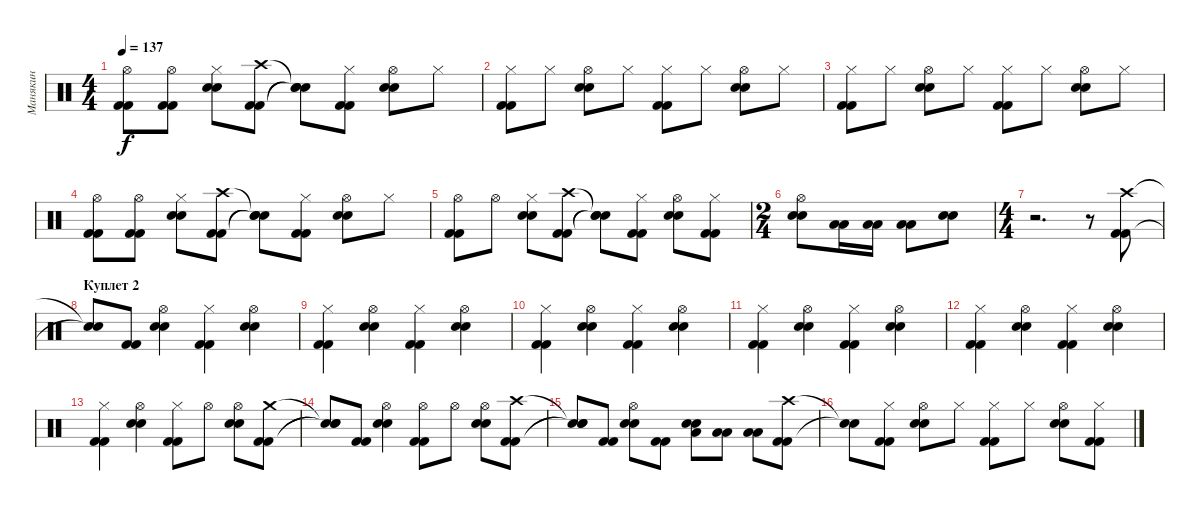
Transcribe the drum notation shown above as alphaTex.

\track ("Манякин" "Манякин") {instrument percussion}
\staff {score}
\articulation defaults
\ts (4 4)
\tempo 137
\clef neutral
\ks c
("Hi-Hat (open)" "Kick (hit) 2" "Kick (hit) 2").8{dy f} ("Hi-Hat (open)" "Kick (hit) 2" "Kick (hit) 2").8 ("Hi-Hat (closed)" "Electric Snare (hit)" "Electric Snare (hit)").8 ("Crash high (hit)" "Kick (hit) 2" "Kick (hit) 2").8 ("Snare (hit)"{t} "Snare (hit)"{t} "Snare (hit)"{t}).8 ("Hi-Hat (closed)" "Kick (hit) 2" "Kick (hit) 2").8 ("Hi-Hat (open)" "Electric Snare (hit)" "Electric Snare (hit)").8 "Hi-Hat (closed)".8 |
("Hi-Hat (closed)" "Kick (hit) 2" "Kick (hit) 2").8 "Hi-Hat (closed)".8 ("Hi-Hat (open)" "Electric Snare (hit)" "Electric Snare (hit)").8 "Hi-Hat (closed)".8 ("Hi-Hat (closed)" "Kick (hit) 2" "Kick (hit) 2").8 "Hi-Hat (closed)".8 ("Hi-Hat (open)" "Electric Snare (hit)" "Electric Snare (hit)").8 "Hi-Hat (closed)".8 |
("Hi-Hat (closed)" "Kick (hit) 2" "Kick (hit) 2").8 "Hi-Hat (closed)".8 ("Hi-Hat (open)" "Electric Snare (hit)" "Electric Snare (hit)").8 "Hi-Hat (closed)".8 ("Hi-Hat (closed)" "Kick (hit) 2" "Kick (hit) 2").8 "Hi-Hat (closed)".8 ("Hi-Hat (open)" "Electric Snare (hit)" "Electric Snare (hit)").8 "Hi-Hat (closed)".8 |
("Hi-Hat (open)" "Kick (hit) 2" "Kick (hit) 2").8 ("Hi-Hat (open)" "Kick (hit) 2" "Kick (hit) 2").8 ("Hi-Hat (closed)" "Electric Snare (hit)" "Electric Snare (hit)").8 ("Crash high (hit)" "Kick (hit) 2" "Kick (hit) 2").8 ("Snare (hit)"{t} "Snare (hit)"{t} "Snare (hit)"{t}).8 ("Hi-Hat (closed)" "Kick (hit) 2" "Kick (hit) 2").8 ("Hi-Hat (open)" "Electric Snare (hit)" "Electric Snare (hit)").8 "Hi-Hat (closed)".8 |
("Hi-Hat (open)" "Kick (hit) 2" "Kick (hit) 2").8 "Hi-Hat (open)".8 ("Hi-Hat (closed)" "Electric Snare (hit)" "Electric Snare (hit)").8 ("Crash high (hit)" "Kick (hit) 2" "Kick (hit) 2").8 ("Snare (hit)"{t} "Snare (hit)"{t} "Snare (hit)"{t}).8 ("Hi-Hat (closed)" "Kick (hit) 2" "Kick (hit) 2").8 ("Hi-Hat (open)" "Electric Snare (hit)" "Electric Snare (hit)").8 ("Hi-Hat (closed)" "Kick (hit) 2" "Kick (hit) 2").8 |
\ts (2 4)
("Hi-Hat (open)" "Electric Snare (hit)" "Electric Snare (hit)").8 ("Low Tom (hit)" "Low Tom (hit)").16 ("Low Tom (hit)" "Low Tom (hit)").16 ("Low Tom (hit)" "Low Tom (hit)").8 ("Electric Snare (hit)" "Electric Snare (hit)").8 |
\ts (4 4)
r.2{d} r.8 ("Crash high (hit)" "Kick (hit) 2" "Kick (hit) 2").8 |
\section ("" "Куплет 2")
("Snare (hit)"{t} "Snare (hit)"{t}).8 ("Kick (hit) 2" "Kick (hit) 2").8 ("Hi-Hat (open)" "Electric Snare (hit)" "Electric Snare (hit)").4 ("Hi-Hat (closed)" "Kick (hit) 2" "Kick (hit) 2").4 ("Hi-Hat (open)" "Electric Snare (hit)" "Electric Snare (hit)").4 |
("Hi-Hat (closed)" "Kick (hit) 2" "Kick (hit) 2").4 ("Hi-Hat (open)" "Electric Snare (hit)" "Electric Snare (hit)").4 ("Hi-Hat (closed)" "Kick (hit) 2" "Kick (hit) 2").4 ("Hi-Hat (open)" "Electric Snare (hit)" "Electric Snare (hit)").4 |
("Hi-Hat (closed)" "Kick (hit) 2" "Kick (hit) 2").4 ("Hi-Hat (open)" "Electric Snare (hit)" "Electric Snare (hit)").4 ("Hi-Hat (closed)" "Kick (hit) 2" "Kick (hit) 2").4 ("Hi-Hat (open)" "Electric Snare (hit)" "Electric Snare (hit)").4 |
("Hi-Hat (closed)" "Kick (hit) 2" "Kick (hit) 2").4 ("Hi-Hat (open)" "Electric Snare (hit)" "Electric Snare (hit)").4 ("Hi-Hat (closed)" "Kick (hit) 2" "Kick (hit) 2").4 ("Hi-Hat (open)" "Electric Snare (hit)" "Electric Snare (hit)").4 |
("Hi-Hat (closed)" "Kick (hit) 2" "Kick (hit) 2").4 ("Hi-Hat (open)" "Electric Snare (hit)" "Electric Snare (hit)").4 ("Hi-Hat (closed)" "Kick (hit) 2" "Kick (hit) 2").4 ("Hi-Hat (open)" "Electric Snare (hit)" "Electric Snare (hit)").4 |
("Hi-Hat (closed)" "Kick (hit) 2" "Kick (hit) 2").4 ("Hi-Hat (open)" "Electric Snare (hit)" "Electric Snare (hit)").4 ("Hi-Hat (closed)" "Kick (hit) 2" "Kick (hit) 2").8 "Hi-Hat (open)".8 ("Hi-Hat (open)" "Electric Snare (hit)" "Electric Snare (hit)").8 ("Crash medium (hit)" "Kick (hit) 2" "Kick (hit) 2").8 |
("Snare (hit)"{t} "Snare (hit)"{t} "Snare (hit)"{t}).8 ("Kick (hit) 2" "Kick (hit) 2").8 ("Hi-Hat (open)" "Electric Snare (hit)" "Electric Snare (hit)").4 ("Hi-Hat (open)" "Kick (hit) 2" "Kick (hit) 2").8 "Hi-Hat (open)".8 ("Hi-Hat (open)" "Electric Snare (hit)" "Electric Snare (hit)").8 ("Crash high (hit)" "Kick (hit) 2" "Kick (hit) 2").8 |
("Snare (hit)"{t} "Snare (hit)"{t} "Snare (hit)"{t}).8 ("Kick (hit) 2" "Kick (hit) 2").8 ("Hi-Hat (open)" "Electric Snare (hit)" "Electric Snare (hit)").8 ("Kick (hit) 2" "Kick (hit) 2").8 ("Electric Snare (hit)" "Electric Snare (hit)" "Low Tom (hit)").8 ("Low Tom (hit)" "Low Tom (hit)").8 ("Low Tom (hit)" "Low Tom (hit)").8 ("Crash high (hit)" "Kick (hit) 2" "Kick (hit) 2").8 |
("Snare (hit)"{t} "Snare (hit)"{t}).8 ("Hi-Hat (closed)" "Kick (hit) 2" "Kick (hit) 2").8 ("Hi-Hat (open)" "Electric Snare (hit)" "Electric Snare (hit)").8 "Hi-Hat (closed)".8 ("Hi-Hat (closed)" "Kick (hit) 2" "Kick (hit) 2").8 "Hi-Hat (closed)".8 ("Hi-Hat (open)" "Electric Snare (hit)" "Electric Snare (hit)").8 ("Hi-Hat (closed)" "Kick (hit) 2" "Kick (hit) 2").8
